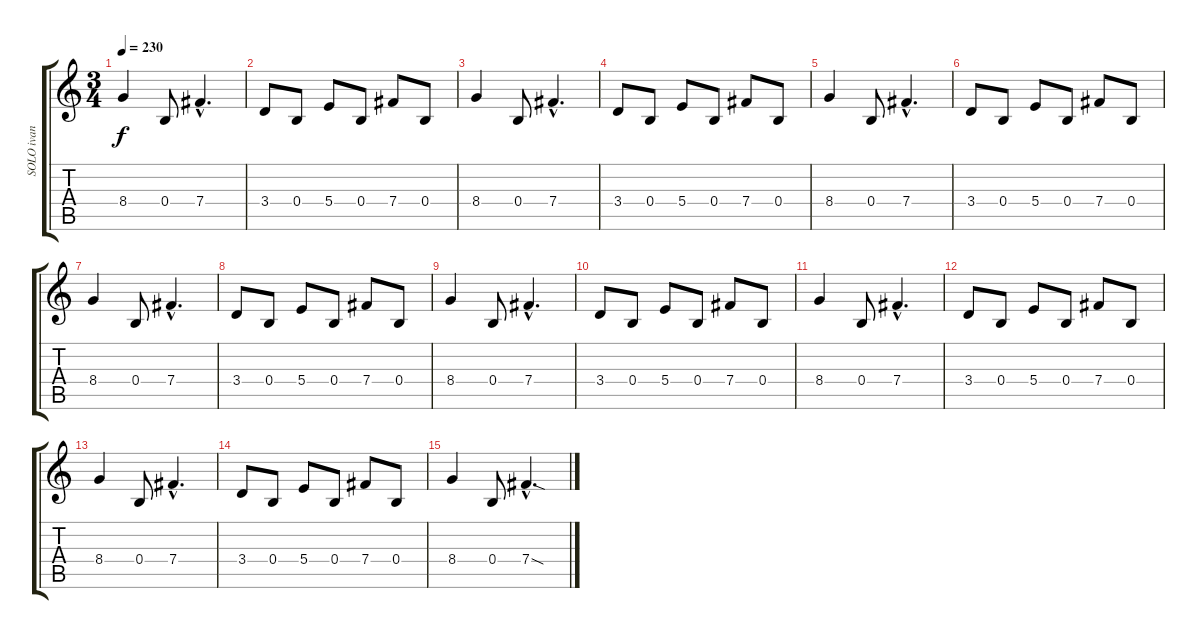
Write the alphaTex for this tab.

\track ("SOLO ivan" "SOLO ivan") {instrument overdrivenguitar}
\staff {score tabs}
\tuning (Db4 Ab3 E3 B2 Gb2 B1) {hide}
\ts (3 4)
\tempo 230
\clef g2
\ks c
8.4.4{dy f} 0.4.8 7.4{hac}.4{d} |
3.4.8 0.4.8 5.4.8 0.4.8 7.4.8 0.4.8 |
8.4.4 0.4.8 7.4{hac}.4{d} |
3.4.8 0.4.8 5.4.8 0.4.8 7.4.8 0.4.8 |
8.4.4 0.4.8 7.4{hac}.4{d} |
3.4.8 0.4.8 5.4.8 0.4.8 7.4.8 0.4.8 |
8.4.4 0.4.8 7.4{hac}.4{d} |
3.4.8 0.4.8 5.4.8 0.4.8 7.4.8 0.4.8 |
8.4.4 0.4.8 7.4{hac}.4{d} |
3.4.8 0.4.8 5.4.8 0.4.8 7.4.8 0.4.8 |
8.4.4 0.4.8 7.4{hac}.4{d} |
3.4.8 0.4.8 5.4.8 0.4.8 7.4.8 0.4.8 |
8.4.4 0.4.8 7.4{hac}.4{d} |
3.4.8 0.4.8 5.4.8 0.4.8 7.4.8 0.4.8 |
8.4.4 0.4.8 7.4{sod hac}.4{d}
